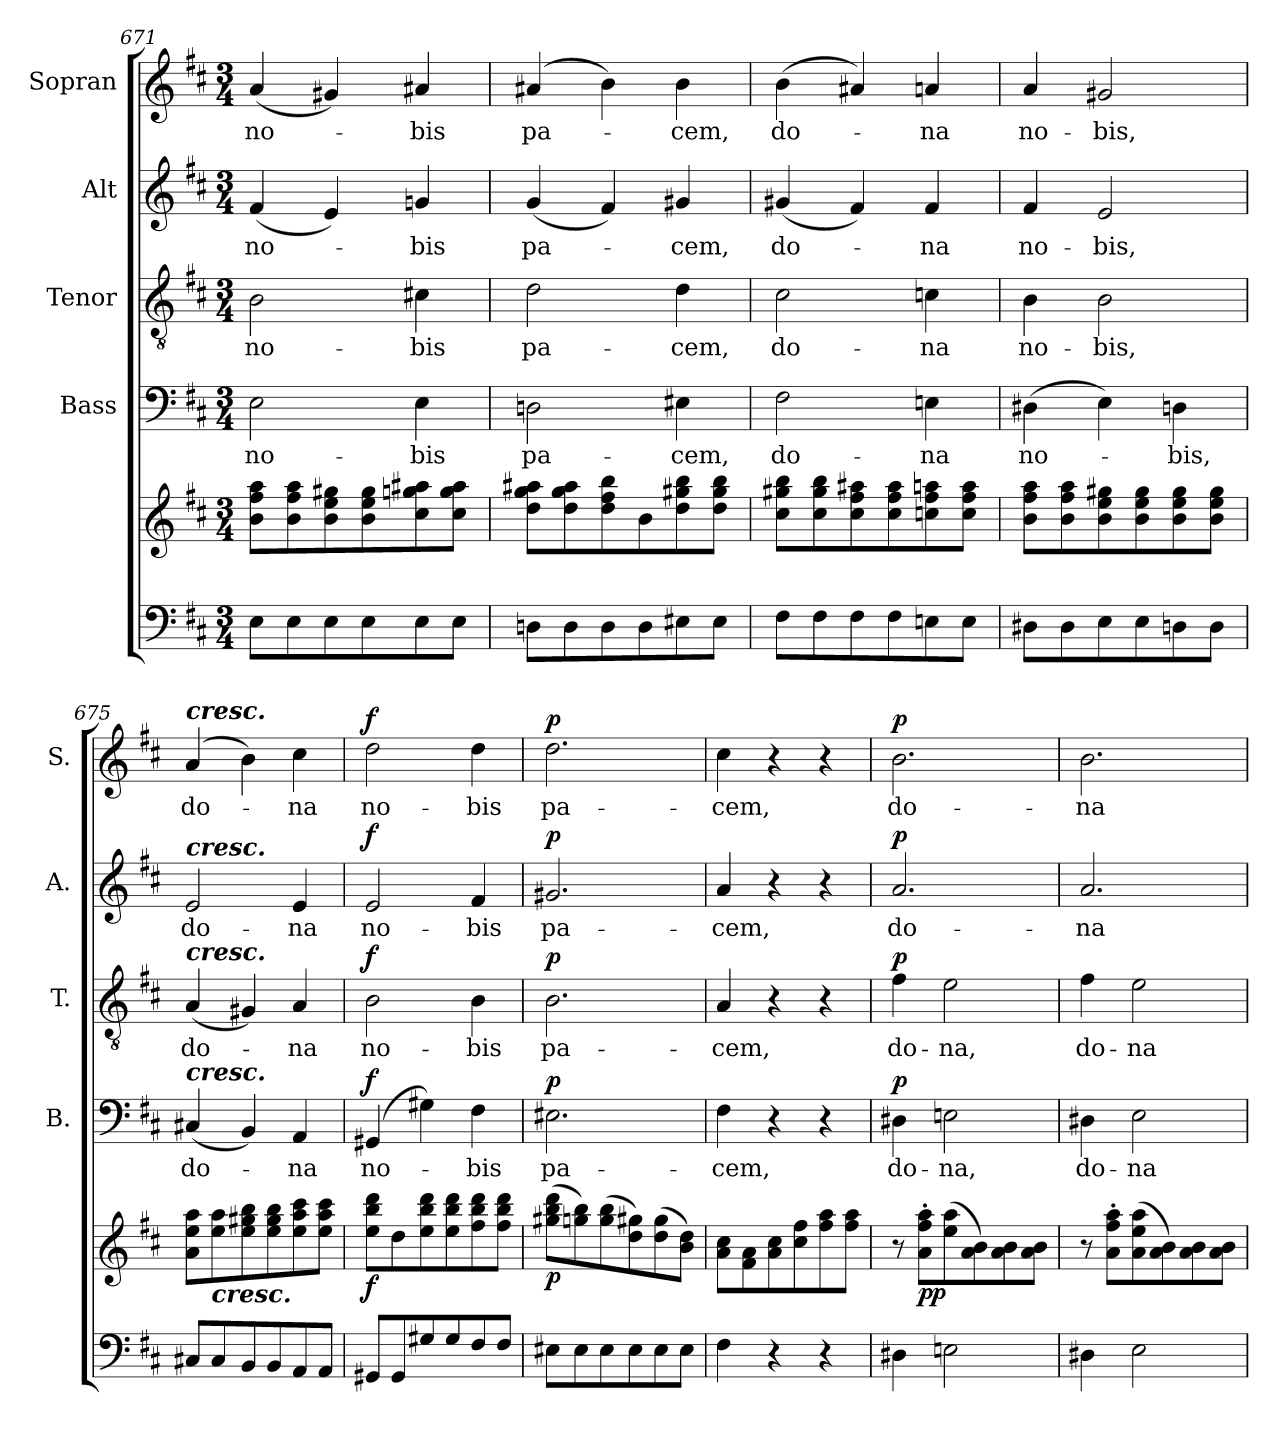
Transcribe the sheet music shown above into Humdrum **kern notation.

**kern	**kern	**dynam	**kern	**text	**dynam	**kern	**text	**dynam	**kern	**text	**dynam	**kern	**text	**dynam
*part5	*part5	*part5	*part4	*part4	*part4	*part3	*part3	*part3	*part2	*part2	*part2	*part1	*part1	*part1
*staff6	*staff5	*staff5/6	*staff4	*staff4	*staff4	*staff3	*staff3	*staff3	*staff2	*staff2	*staff2	*staff1	*staff1	*staff1
*	*	*	*I"Bass	*	*	*I"Tenor	*	*	*I"Alt	*	*	*I"Sopran	*	*
*	*	*	*I'B.	*	*	*I'T.	*	*	*I'A.	*	*	*I'S.	*	*
*clefF4	*clefG2	*	*clefF4	*	*	*clefGv2	*	*	*clefG2	*	*	*clefG2	*	*
*k[f#c#]	*k[f#c#]	*	*k[f#c#]	*	*	*k[f#c#]	*	*	*k[f#c#]	*	*	*k[f#c#]	*	*
*D:	*D:	*	*D:	*	*	*D:	*	*	*D:	*	*	*D:	*	*
*M3/4	*M3/4	*	*M3/4	*	*	*M3/4	*	*	*M3/4	*	*	*M3/4	*	*
=671	=671	=671	=671	=671	=671	=671	=671	=671	=671	=671	=671	=671	=671	=671
!	!	!	!	!LO:LY:b	!	!	!LO:LY:b	!	!	!LO:LY:b	!	!	!LO:LY:b	!
8E\L	8b\ 8ff#\ 8aa\L	.	2E\	no-	.	2B\	no-	.	(<4f#/	no-	.	(<4a/	no-	.
8E\	8b\ 8ff#\ 8aa\	.	.	.	.	.	.	.	.	.	.	.	.	.
8E\	8b\ 8ee\ 8gg#X\	.	.	.	.	.	.	.	4e/)	.	.	4g#X/)	.	.
8E\	8b\ 8ee\ 8gg#\	.	.	.	.	.	.	.	.	.	.	.	.	.
!	!	!	!	!LO:LY:b	!	!	!LO:LY:b	!	!	!LO:LY:b	!	!	!LO:LY:b	!
8E\	8cc#\ 8ggn\ 8aa#X\	.	4E\	-bis	.	4c#X\	-bis	.	4gn/	-bis	.	4a#X/	-bis	.
8E\J	8cc#\ 8gg\ 8aa#\J	.	.	.	.	.	.	.	.	.	.	.	.	.
!!LO:PB:g=z
=672	=672	=672	=672	=672	=672	=672	=672	=672	=672	=672	=672	=672	=672	=672
!	!	!	!	!LO:LY:b	!	!	!LO:LY:b	!	!	!LO:LY:b	!	!	!LO:LY:b	!
8Dn\L	8dd\ 8gg\ 8aa#X\L	.	2Dn\	pa-	.	2d\	pa-	.	(<4g/	pa-	.	(4a#X/	pa-	.
8D\	8dd\ 8gg\ 8aa#\	.	.	.	.	.	.	.	.	.	.	.	.	.
8D\	8dd\ 8ff#\ 8bb\	.	.	.	.	.	.	.	4f#/)	.	.	4b\)	.	.
8D\	8b\	.	.	.	.	.	.	.	.	.	.	.	.	.
!	!	!	!	!LO:LY:b	!	!	!LO:LY:b	!	!	!LO:LY:b	!	!	!LO:LY:b	!
8E#X\	8dd\ 8gg#X\ 8bb\	.	4E#X\	-cem,	.	4d\	-cem,	.	4g#X/	-cem,	.	4b\	-cem,	.
8E#\J	8dd\ 8gg#\ 8bb\J	.	.	.	.	.	.	.	.	.	.	.	.	.
=673	=673	=673	=673	=673	=673	=673	=673	=673	=673	=673	=673	=673	=673	=673
!	!	!	!	!LO:LY:b	!	!	!LO:LY:b	!	!	!LO:LY:b	!	!	!LO:LY:b	!
8F#\L	8cc#\ 8gg#X\ 8bb\L	.	2F#\	do-	.	2c#\	do-	.	(<4g#X/	do-	.	(>4b\	do-	.
8F#\	8cc#\ 8gg#\ 8bb\	.	.	.	.	.	.	.	.	.	.	.	.	.
8F#\	8cc#\ 8ff#\ 8aa#X\	.	.	.	.	.	.	.	4f#/)	.	.	4a#X/)	.	.
8F#\	8cc#\ 8ff#\ 8aa#\	.	.	.	.	.	.	.	.	.	.	.	.	.
!	!	!	!	!LO:LY:b	!	!	!LO:LY:b	!	!	!LO:LY:b	!	!	!LO:LY:b	!
8En\	8ccn\ 8ff#\ 8aan\	.	4En\	-na	.	4cn\	-na	.	4f#/	-na	.	4an/	-na	.
8E\J	8cc\ 8ff#\ 8aa\J	.	.	.	.	.	.	.	.	.	.	.	.	.
=674	=674	=674	=674	=674	=674	=674	=674	=674	=674	=674	=674	=674	=674	=674
!	!	!	!	!LO:LY:b	!	!	!LO:LY:b	!	!	!LO:LY:b	!	!	!LO:LY:b	!
8D#X\L	8b\ 8ff#\ 8aa\L	.	(>4D#X\	no-	.	4B\	no-	.	4f#/	no-	.	4a/	no-	.
8D#\	8b\ 8ff#\ 8aa\	.	.	.	.	.	.	.	.	.	.	.	.	.
!	!	!	!	!	!	!	!LO:LY:b	!	!	!LO:LY:b	!	!	!LO:LY:b	!
8E\	8b\ 8ee\ 8gg#X\	.	4E\)	.	.	2B\	-bis,	.	2e/	-bis,	.	2g#X/	-bis,	.
8E\	8b\ 8ee\ 8gg#\	.	.	.	.	.	.	.	.	.	.	.	.	.
!	!	!	!	!LO:LY:b	!	!	!	!	!	!	!	!	!	!
8Dn\	8b\ 8ee\ 8gg#\	.	4Dn\	-bis,	.	.	.	.	.	.	.	.	.	.
8D\J	8b\ 8ee\ 8gg#\J	.	.	.	.	.	.	.	.	.	.	.	.	.
=675	=675	=675	=675	=675	=675	=675	=675	=675	=675	=675	=675	=675	=675	=675
!	!	!	!	!	!	!	!	!	!	!	!	!LO:TX:a:Bi:t=cresc.	!	!
!	!	!	!	!	!	!	!	!	!LO:TX:a:Bi:t=cresc.	!	!	!	!	!
!	!	!	!	!	!	!LO:TX:a:Bi:t=cresc.	!	!	!	!	!	!	!	!
!	!	!	!LO:TX:a:Bi:t=cresc.	!	!	!	!	!	!	!	!	!	!	!
!	!	!	!	!LO:LY:b	!	!	!LO:LY:b	!	!	!LO:LY:b	!	!	!LO:LY:b	!
8C#X/L	8a\ 8ee\ 8aa\L	.	(<4C#X/	do-	.	(<4A/	do-	.	2e/	do-	.	(4a/	do-	.
!	!LO:TX:b:Bi:t=cresc.	!	!	!	!	!	!	!	!	!	!	!	!	!
8C#/	8ee\ 8aa\	.	.	.	.	.	.	.	.	.	.	.	.	.
8BB/	8ee\ 8gg#X\ 8bb\	.	4BB/)	.	.	4G#X/)	.	.	.	.	.	4b\)	.	.
8BB/	8ee\ 8gg#\ 8bb\	.	.	.	.	.	.	.	.	.	.	.	.	.
!	!	!	!	!LO:LY:b	!	!	!LO:LY:b	!	!	!LO:LY:b	!	!	!LO:LY:b	!
8AA/	8ee\ 8aa\ 8ccc#\	.	4AA/	-na	.	4A/	-na	.	4e/	-na	.	4cc#\	-na	.
8AA/J	8ee\ 8aa\ 8ccc#\J	.	.	.	.	.	.	.	.	.	.	.	.	.
=676	=676	=676	=676	=676	=676	=676	=676	=676	=676	=676	=676	=676	=676	=676
!	!	!LO:DY:b	!	!LO:LY:b	!LO:DY:a	!	!LO:LY:b	!LO:DY:a	!	!LO:LY:b	!LO:DY:a	!	!LO:LY:b	!LO:DY:a
8GG#X/L	8ee\ 8bb\ 8ddd\L	f	(4GG#X/	no-	f	2B\	no-	f	2e/	no-	f	2dd\	no-	f
8GG#/	8dd\	.	.	.	.	.	.	.	.	.	.	.	.	.
8G#X/	8ee\ 8bb\ 8ddd\	.	4G#X\)	.	.	.	.	.	.	.	.	.	.	.
8G#/	8ee\ 8bb\ 8ddd\	.	.	.	.	.	.	.	.	.	.	.	.	.
!	!	!	!	!LO:LY:b	!	!	!LO:LY:b	!	!	!LO:LY:b	!	!	!LO:LY:b	!
8F#/	8ff#\ 8bb\ 8ddd\	.	4F#\	-bis	.	4B\	-bis	.	4f#/	-bis	.	4dd\	-bis	.
8F#/J	8ff#\ 8bb\ 8ddd\J	.	.	.	.	.	.	.	.	.	.	.	.	.
!!LO:LB:g=z
=677	=677	=677	=677	=677	=677	=677	=677	=677	=677	=677	=677	=677	=677	=677
!	!	!LO:DY:b	!	!LO:LY:b	!LO:DY:a	!	!LO:LY:b	!LO:DY:a	!	!LO:LY:b	!LO:DY:a	!	!LO:LY:b	!LO:DY:a
8E#X\L	(>8gg#X\ 8bb\ 8ddd\L	p	2.E#X\	pa-	p	2.B\	pa-	p	2.g#X/	pa-	p	2.dd\	pa-	p
8E#\	8ggn\ 8bb\)	.	.	.	.	.	.	.	.	.	.	.	.	.
8E#\	(>8gg\ 8bb\	.	.	.	.	.	.	.	.	.	.	.	.	.
8E#\	8dd\ 8gg#X\)	.	.	.	.	.	.	.	.	.	.	.	.	.
8E#\	(>8dd\ 8gg#\	.	.	.	.	.	.	.	.	.	.	.	.	.
8E#\J	8b\ 8dd\J)	.	.	.	.	.	.	.	.	.	.	.	.	.
=678	=678	=678	=678	=678	=678	=678	=678	=678	=678	=678	=678	=678	=678	=678
!	!	!	!	!LO:LY:b	!	!	!LO:LY:b	!	!	!LO:LY:b	!	!	!LO:LY:b	!
4F#\	8a\ 8cc#\L	.	4F#\	-cem,	.	4A/	-cem,	.	4a/	-cem,	.	4cc#\	-cem,	.
.	8f#\ 8a\	.	.	.	.	.	.	.	.	.	.	.	.	.
4r	8a\ 8cc#\	.	4r	.	.	4r	.	.	4r	.	.	4r	.	.
.	8cc#\ 8ff#\	.	.	.	.	.	.	.	.	.	.	.	.	.
4r	8ff#\ 8aa\	.	4r	.	.	4r	.	.	4r	.	.	4r	.	.
.	8ff#\ 8aa\J	.	.	.	.	.	.	.	.	.	.	.	.	.
=679	=679	=679	=679	=679	=679	=679	=679	=679	=679	=679	=679	=679	=679	=679
!	!	!	!	!LO:LY:b	!LO:DY:a	!	!LO:LY:b	!LO:DY:a	!	!LO:LY:b	!LO:DY:a	!	!LO:LY:b	!LO:DY:a
4D#X\	8r	.	4D#X\	do-	p	4f#\	do-	p	2.a/	do-	p	2.b\	do-	p
!	!	!LO:DY:b	!	!	!	!	!	!	!	!	!	!	!	!
.	8a\'> 8ff#\'> 8aa\'>L	pp	.	.	.	.	.	.	.	.	.	.	.	.
!	!	!	!	!LO:LY:b	!	!	!LO:LY:b	!	!	!	!	!	!	!
2En\	(>8ee\ 8aa\	.	2En\	-na,	.	2e\	-na,	.	.	.	.	.	.	.
.	8a\ 8b\)	.	.	.	.	.	.	.	.	.	.	.	.	.
.	8a\ 8b\	.	.	.	.	.	.	.	.	.	.	.	.	.
.	8a\ 8b\J	.	.	.	.	.	.	.	.	.	.	.	.	.
=680	=680	=680	=680	=680	=680	=680	=680	=680	=680	=680	=680	=680	=680	=680
!	!	!	!	!LO:LY:b	!	!	!LO:LY:b	!	!	!LO:LY:b	!	!	!LO:LY:b	!
4D#X\	8r	.	4D#X\	do-	.	4f#\	do-	.	2.a/	-na	.	2.b\	-na	.
.	8a\'> 8ff#\'> 8aa\'>L	.	.	.	.	.	.	.	.	.	.	.	.	.
!	!	!	!	!LO:LY:b	!	!	!LO:LY:b	!	!	!	!	!	!	!
2E\	(>8a\ 8ee\ 8aa\	.	2E\	-na	.	2e\	-na	.	.	.	.	.	.	.
.	8a\ 8b\)	.	.	.	.	.	.	.	.	.	.	.	.	.
.	8a\ 8b\	.	.	.	.	.	.	.	.	.	.	.	.	.
.	8a\ 8b\J	.	.	.	.	.	.	.	.	.	.	.	.	.
=	=	=	=	=	=	=	=	=	=	=	=	=	=	=
*-	*-	*-	*-	*-	*-	*-	*-	*-	*-	*-	*-	*-	*-	*-
